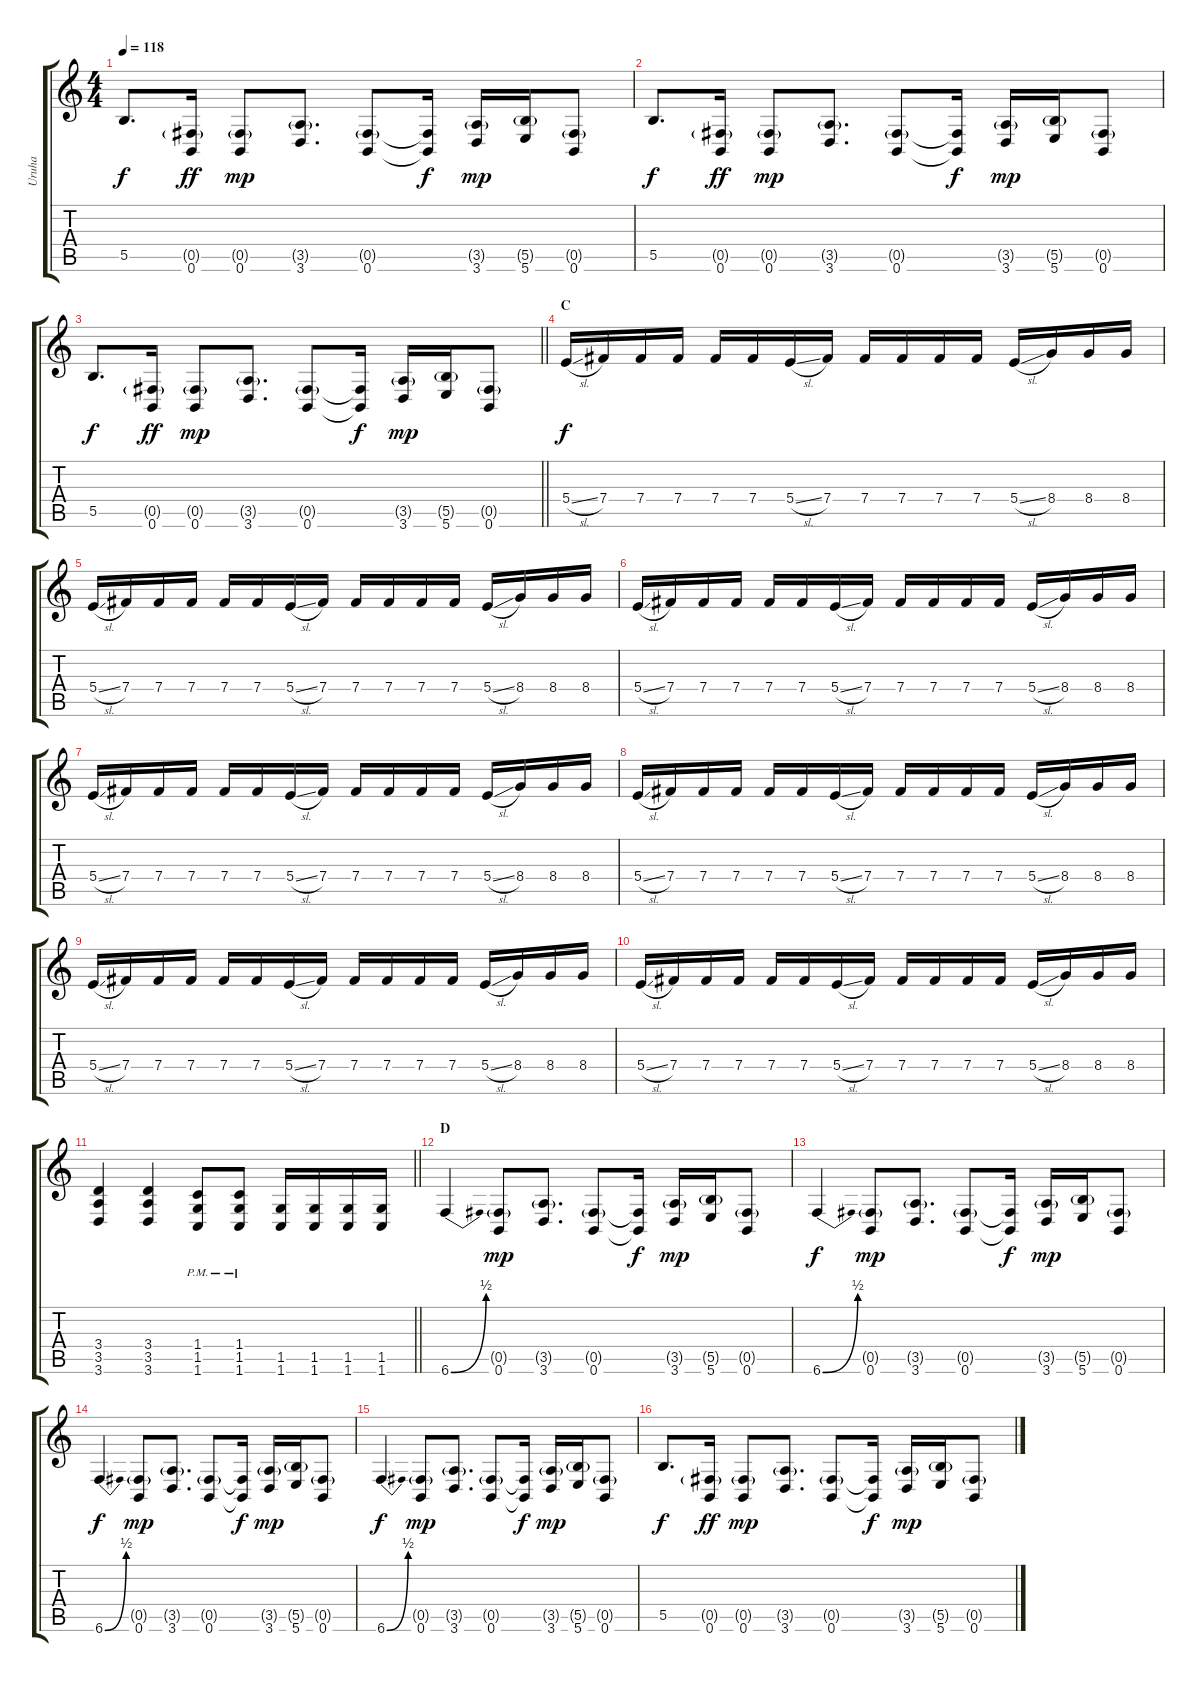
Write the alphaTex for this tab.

\track ("Uruha" "Uruha") {instrument distortionguitar}
\staff {score tabs}
\tuning (Db4 Ab3 E3 B2 Gb2 B1) {hide}
\ts (4 4)
\tempo 118
\clef g2
\ks c
5.5.8{d dy f} (0.5{g} 0.6).16{dy ff} (0.5{g} 0.6).8{dy mp} (3.5{g} 3.6).8{d} (0.5{g} 0.6).8 (0.5{t} 0.6{t}).16{dy f} (3.5{g} 3.6).16{dy mp} (5.5{g} 5.6).16 (0.5{g} 0.6).8 |
5.5.8{d dy f} (0.5{g} 0.6).16{dy ff} (0.5{g} 0.6).8{dy mp} (3.5{g} 3.6).8{d} (0.5{g} 0.6).8 (0.5{t} 0.6{t}).16{dy f} (3.5{g} 3.6).16{dy mp} (5.5{g} 5.6).16 (0.5{g} 0.6).8 |
\barLineRight lightlight
5.5.8{d dy f} (0.5{g} 0.6).16{dy ff} (0.5{g} 0.6).8{dy mp} (3.5{g} 3.6).8{d} (0.5{g} 0.6).8 (0.5{t} 0.6{t}).16{dy f} (3.5{g} 3.6).16{dy mp} (5.5{g} 5.6).16 (0.5{g} 0.6).8 |
\section ("" "C")
5.4{sl}.16{dy f balance 12 instrument overdrivenguitar} 7.4.16 7.4.16 7.4.16 7.4.16 7.4.16 5.4{sl}.16 7.4.16 7.4.16 7.4.16 7.4.16 7.4.16 5.4{sl}.16 8.4.16 8.4.16 8.4.16 |
5.4{sl}.16 7.4.16 7.4.16 7.4.16 7.4.16 7.4.16 5.4{sl}.16 7.4.16 7.4.16 7.4.16 7.4.16 7.4.16 5.4{sl}.16 8.4.16 8.4.16 8.4.16 |
5.4{sl}.16 7.4.16 7.4.16 7.4.16 7.4.16 7.4.16 5.4{sl}.16 7.4.16 7.4.16 7.4.16 7.4.16 7.4.16 5.4{sl}.16 8.4.16 8.4.16 8.4.16 |
5.4{sl}.16 7.4.16 7.4.16 7.4.16 7.4.16 7.4.16 5.4{sl}.16 7.4.16 7.4.16 7.4.16 7.4.16 7.4.16 5.4{sl}.16 8.4.16 8.4.16 8.4.16 |
5.4{sl}.16 7.4.16 7.4.16 7.4.16 7.4.16 7.4.16 5.4{sl}.16 7.4.16 7.4.16 7.4.16 7.4.16 7.4.16 5.4{sl}.16 8.4.16 8.4.16 8.4.16 |
5.4{sl}.16 7.4.16 7.4.16 7.4.16 7.4.16 7.4.16 5.4{sl}.16 7.4.16 7.4.16 7.4.16 7.4.16 7.4.16 5.4{sl}.16 8.4.16 8.4.16 8.4.16 |
5.4{sl}.16 7.4.16 7.4.16 7.4.16 7.4.16 7.4.16 5.4{sl}.16 7.4.16 7.4.16 7.4.16 7.4.16 7.4.16 5.4{sl}.16 8.4.16 8.4.16 8.4.16 |
\barLineRight lightlight
(3.4 3.5 3.6).4{volume 13 balance 16 instrument distortionguitar} (3.4 3.5 3.6).4 (1.4{pm} 1.5{pm} 1.6{pm}).8 (1.4{pm} 1.5{pm} 1.6{pm}).8 (1.5 1.6).16 (1.5 1.6).16 (1.5 1.6).16 (1.5 1.6).16 |
\section ("" "D")
6.6{be (bend 0 0 60 2)}.4{volume 14} (0.5{g} 0.6).8{dy mp} (3.5{g} 3.6).8{d} (0.5{g} 0.6).8 (0.5{t} 0.6{t}).16{dy f} (3.5{g} 3.6).16{dy mp} (5.5{g} 5.6).16 (0.5{g} 0.6).8 |
6.6{be (bend 0 0 60 2)}.4{dy f} (0.5{g} 0.6).8{dy mp} (3.5{g} 3.6).8{d} (0.5{g} 0.6).8 (0.5{t} 0.6{t}).16{dy f} (3.5{g} 3.6).16{dy mp} (5.5{g} 5.6).16 (0.5{g} 0.6).8 |
6.6{be (bend 0 0 60 2)}.4{dy f} (0.5{g} 0.6).8{dy mp} (3.5{g} 3.6).8{d} (0.5{g} 0.6).8 (0.5{t} 0.6{t}).16{dy f} (3.5{g} 3.6).16{dy mp} (5.5{g} 5.6).16 (0.5{g} 0.6).8 |
6.6{be (bend 0 0 60 2)}.4{dy f} (0.5{g} 0.6).8{dy mp} (3.5{g} 3.6).8{d} (0.5{g} 0.6).8 (0.5{t} 0.6{t}).16{dy f} (3.5{g} 3.6).16{dy mp} (5.5{g} 5.6).16 (0.5{g} 0.6).8 |
5.5.8{d dy f} (0.5{g} 0.6).16{dy ff} (0.5{g} 0.6).8{dy mp} (3.5{g} 3.6).8{d} (0.5{g} 0.6).8 (0.5{t} 0.6{t}).16{dy f} (3.5{g} 3.6).16{dy mp} (5.5{g} 5.6).16 (0.5{g} 0.6).8
